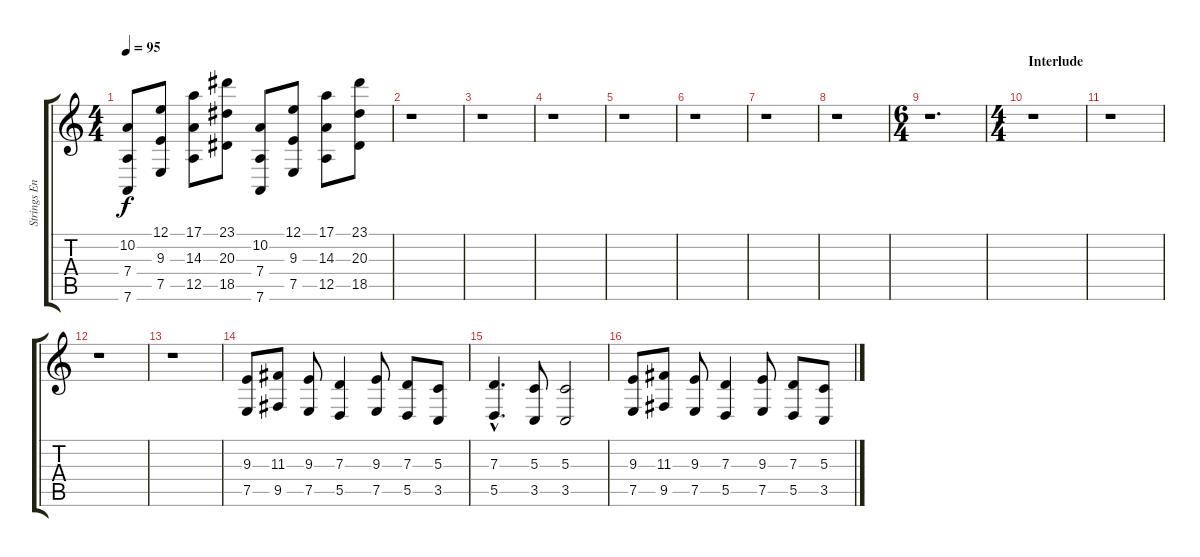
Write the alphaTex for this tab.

\track ("Strings Ensemble 1" "Strings En") {instrument stringensemble1}
\staff {score tabs}
\tuning (E4 B3 G3 D3 A2 D2) {hide}
\ts (4 4)
\tempo 95
\clef g2
\ks c
(10.2 7.4 7.6).8{dy f} (12.1 9.3 7.5).8 (17.1 14.3 12.5).8 (23.1 20.3 18.5).8 (10.2 7.4 7.6).8 (12.1 9.3 7.5).8 (17.1 14.3 12.5).8 (23.1 20.3 18.5).8 |
r.1 |
r.1 |
r.1 |
r.1 |
r.1 |
r.1 |
r.1 |
\ts (6 4)
r.1{d} |
\ts (4 4)
\section ("" "Interlude")
r.1 |
r.1 |
r.1 |
r.1 |
(9.3 7.5).8{volume 13} (11.3 9.5).8 (9.3 7.5).8 (7.3 5.5).4 (9.3 7.5).8 (7.3 5.5).8 (5.3 3.5).8 |
(7.3{hac} 5.5{hac}).4{d} (5.3 3.5).8 (5.3 3.5).2 |
(9.3 7.5).8 (11.3 9.5).8 (9.3 7.5).8 (7.3 5.5).4 (9.3 7.5).8 (7.3 5.5).8 (5.3 3.5).8
